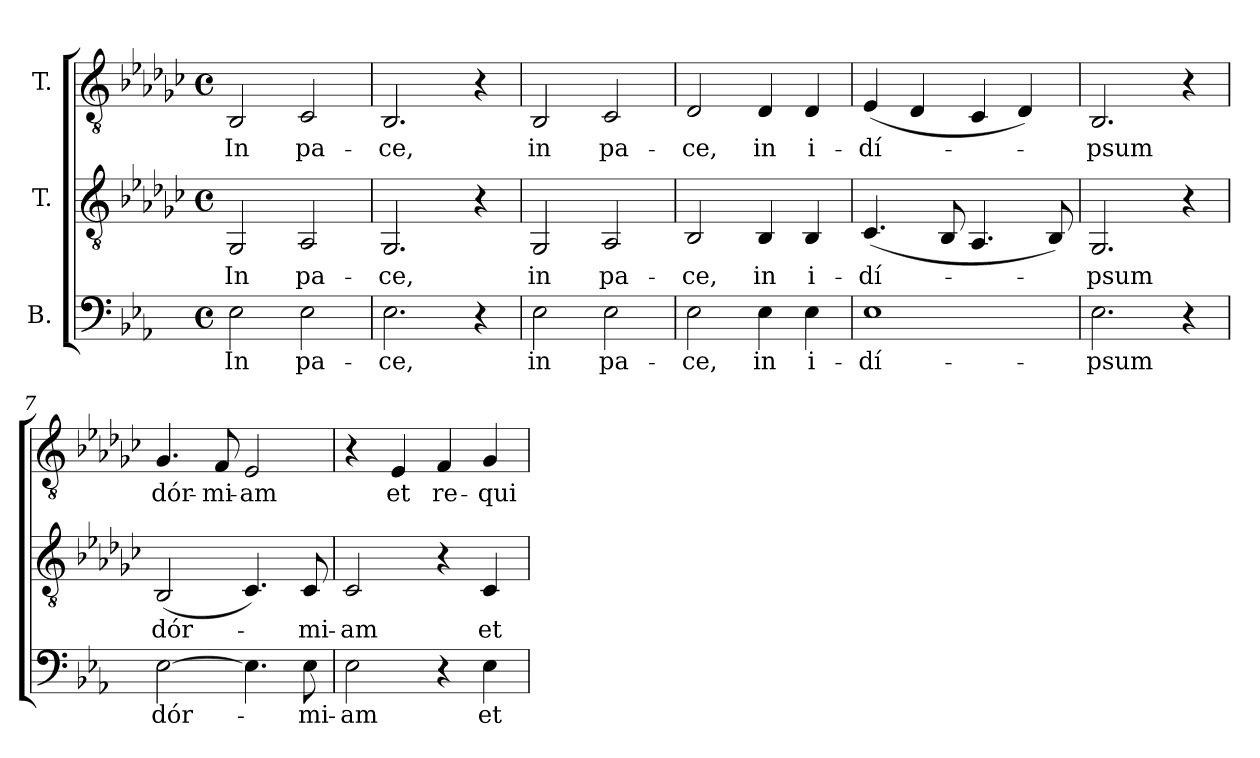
**kern	**text	**kern	**text	**kern	**text
*part3	*part3	*part2	*part2	*part1	*part1
*staff3	*staff3	*staff2	*staff2	*staff1	*staff1
*I"B.	*	*I"T.	*	*I"T.	*
!!LO:PB:g=z
*clefF4	*	*clefGv2	*	*clefGv2	*
*	*	*ITrd2c3	*	*ITrd2c3	*
*k[b-e-a-]	*	*k[b-e-a-]	*	*k[b-e-a-]	*
*E-:	*	*E-:	*	*E-:	*
*M4/4	*	*M4/4	*	*M4/4	*
*met(c)	*	*met(c)	*	*met(c)	*
*MM58	*	*MM58	*	*MM58	*
=1	=1	=1	=1	=1	=1
!	!LO:LY:b:color=#000000	!	!	!	!
!	!	!	!LO:LY:b:color=#000000	!	!
!	!	!	!	!	!LO:LY:b:color=#000000
2E-i\	In	2EE-i/	In	2GGi/	In
!	!LO:LY:b:color=#000000	!	!	!	!
!	!	!	!LO:LY:b:color=#000000	!	!
!	!	!	!	!	!LO:LY:b:color=#000000
2E-i\	pa-	2FFi/	pa-	2AA-i/	pa-
=2	=2	=2	=2	=2	=2
!	!LO:LY:b:color=#000000	!	!	!	!
!	!	!	!LO:LY:b:color=#000000	!	!
!	!	!	!	!	!LO:LY:b:color=#000000
2.E-i\	-ce,	2.EE-i/	-ce,	2.GGi/	-ce,
4r	.	4r	.	4r	.
=3	=3	=3	=3	=3	=3
!	!LO:LY:b:color=#000000	!	!	!	!
!	!	!	!LO:LY:b:color=#000000	!	!
!	!	!	!	!	!LO:LY:b:color=#000000
2E-i\	in	2EE-i/	in	2GGi/	in
!	!LO:LY:b:color=#000000	!	!	!	!
!	!	!	!LO:LY:b:color=#000000	!	!
!	!	!	!	!	!LO:LY:b:color=#000000
2E-i\	pa-	2FFi/	pa-	2AA-i/	pa-
=4	=4	=4	=4	=4	=4
!	!LO:LY:b:color=#000000	!	!	!	!
!	!	!	!LO:LY:b:color=#000000	!	!
!	!	!	!	!	!LO:LY:b:color=#000000
2E-i\	-ce,	2GGi/	-ce,	2BB-i/	-ce,
!	!LO:LY:b:color=#000000	!	!	!	!
!	!	!	!LO:LY:b:color=#000000	!	!
!	!	!	!	!	!LO:LY:b:color=#000000
4E-i\	in	4GGi/	in	4BB-i/	in
!	!LO:LY:b:color=#000000	!	!	!	!
!	!	!	!LO:LY:b:color=#000000	!	!
!	!	!	!	!	!LO:LY:b:color=#000000
4E-i\	i-	4GGi/	i-	4BB-i/	i-
=5	=5	=5	=5	=5	=5
!	!LO:LY:b:color=#000000	!	!	!	!
!	!	!	!LO:LY:b:color=#000000	!	!
!	!	!	!	!	!LO:LY:b:color=#000000
1E-i	-dí-	(4.AA-i/	-dí-	(4Ci/	-dí-
.	.	.	.	4BB-i/	.
.	.	8GGi/	.	.	.
.	.	4.FFi/	.	4AA-i/	.
.	.	.	.	4BB-i/)	.
.	.	8GGi/)	.	.	.
=6	=6	=6	=6	=6	=6
!	!LO:LY:b:color=#000000	!	!	!	!
!	!	!	!LO:LY:b:color=#000000	!	!
!	!	!	!	!	!LO:LY:b:color=#000000
2.E-i\	-psum	2.EE-i/	-psum	2.GGi/	-psum
4r	.	4r	.	4r	.
=7	=7	=7	=7	=7	=7
!	!LO:LY:b:color=#000000	!	!	!	!
!	!	!	!LO:LY:b:color=#000000	!	!
!	!	!	!	!	!LO:LY:b:color=#000000
[>2E-i\	dór-	(2GGi/	dór-	4.E-i/	dór-
!	!	!	!	!	!LO:LY:b:color=#000000
.	.	.	.	8Di/	-mi-
!	!	!	!	!	!LO:LY:b:color=#000000
4.E-i\]	.	4.AA-i/)	.	2Ci/	-am
!	!LO:LY:b:color=#000000	!	!	!	!
!	!	!	!LO:LY:b:color=#000000	!	!
8E-i\	-mi-	8AA-i/	-mi-	.	.
!!LO:LB:g=z
=8	=8	=8	=8	=8	=8
!	!LO:LY:b:color=#000000	!	!	!	!
!	!	!	!LO:LY:b:color=#000000	!	!
2E-i\	-am	2AA-i/	-am	4r	.
!	!	!	!	!	!LO:LY:b:color=#000000
.	.	.	.	4Ci/	et
!	!	!	!	!	!LO:LY:b:color=#000000
4r	.	4r	.	4Di/	re-
!	!LO:LY:b:color=#000000	!	!	!	!
!	!	!	!LO:LY:b:color=#000000	!	!
!	!	!	!	!	!LO:LY:b:color=#000000
4E-i\	et	4AA-i/	et	4E-i/	-qui-
=	=	=	=	=	=
*-	*-	*-	*-	*-	*-
